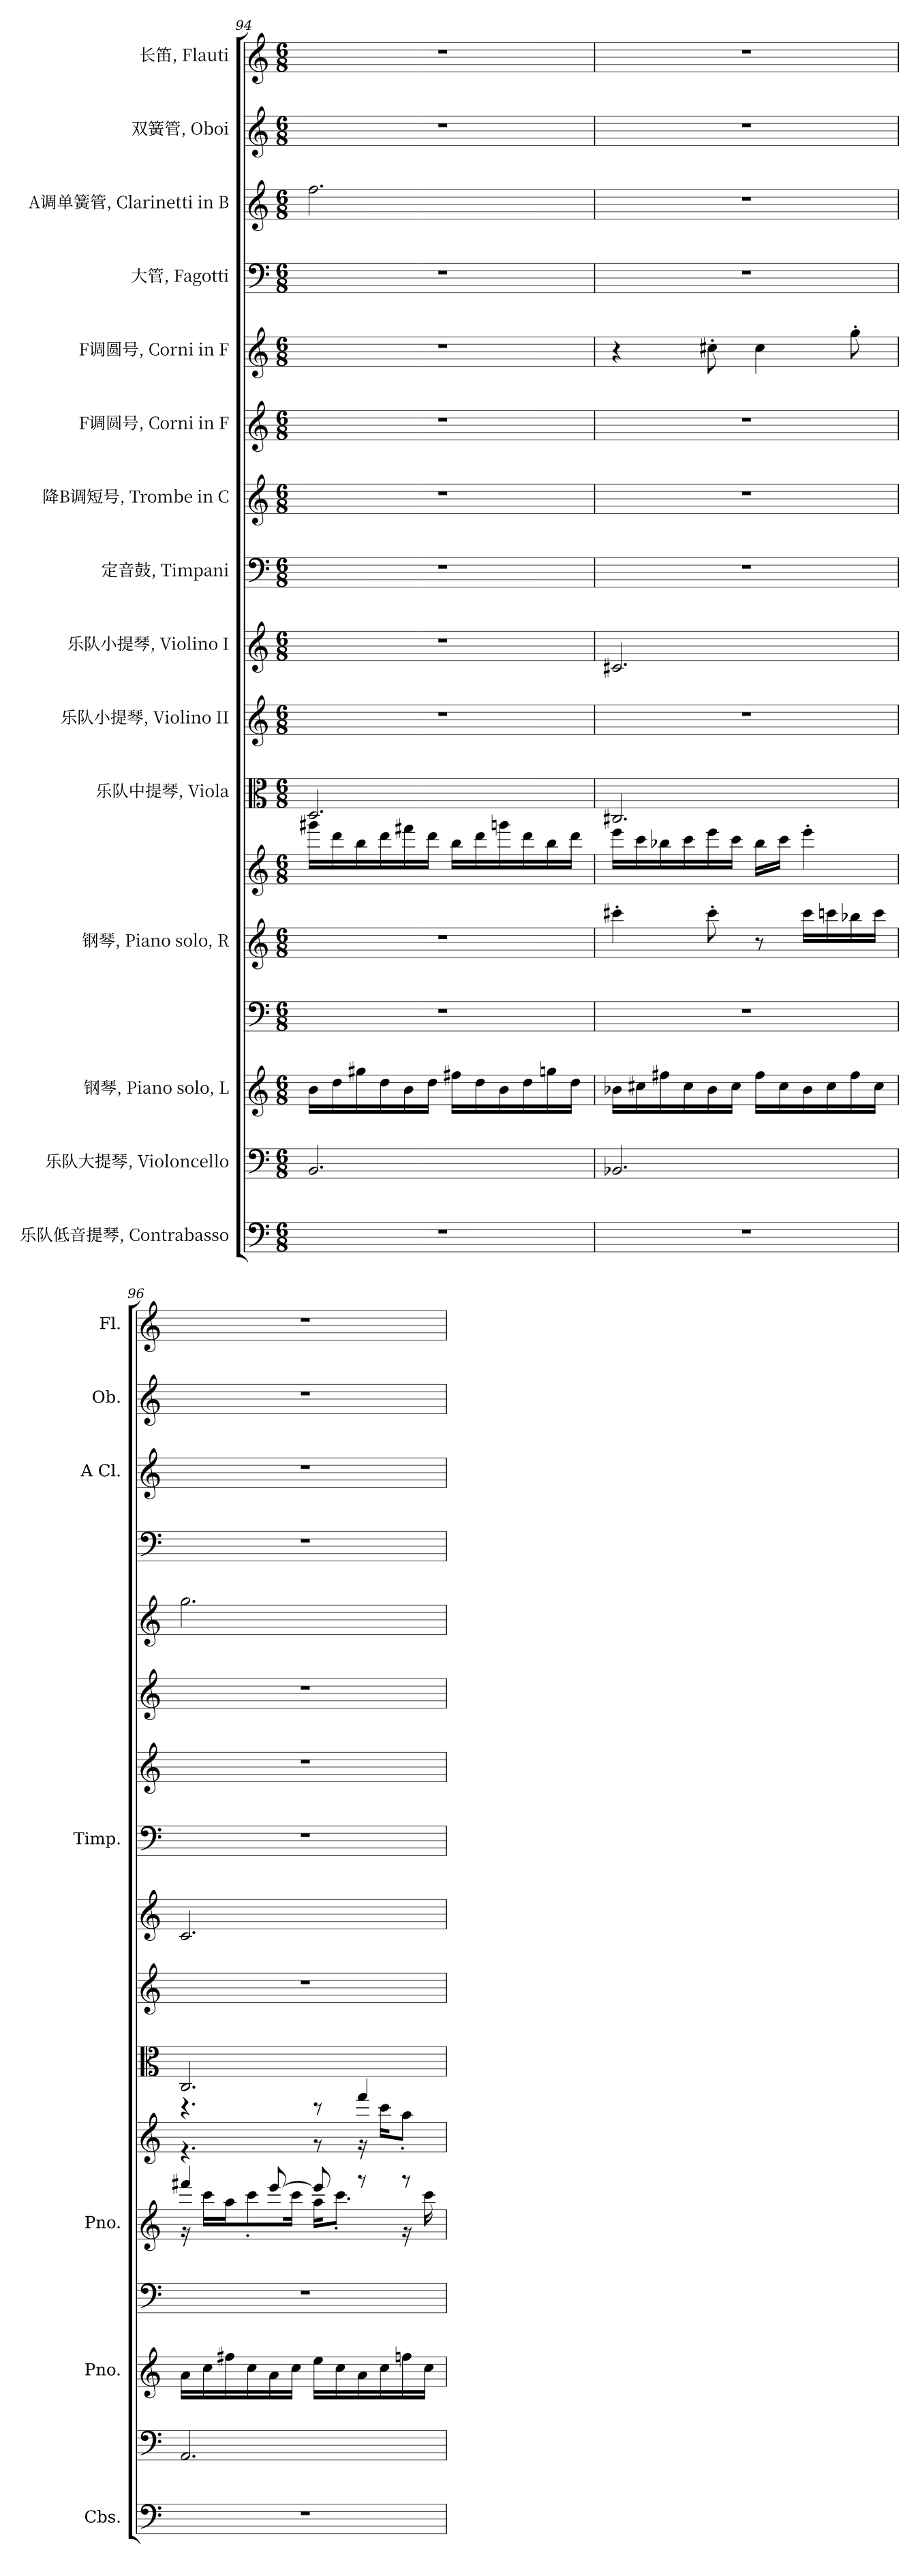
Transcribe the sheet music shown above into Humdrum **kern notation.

**kern	**kern	**kern	**kern	**kern	**kern	**kern	**kern	**kern	**kern	**kern	**kern	**kern	**kern	**kern	**kern	**kern
*part15	*part14	*part13	*part13	*part12	*part12	*part11	*part10	*part9	*part8	*part7	*part6	*part5	*part4	*part3	*part2	*part1
*staff17	*staff16	*staff15	*staff14	*staff13	*staff12	*staff11	*staff10	*staff9	*staff8	*staff7	*staff6	*staff5	*staff4	*staff3	*staff2	*staff1
*I"乐队低音提琴, Contrabasso	*I"乐队大提琴, Violoncello	*I"钢琴, Piano solo, L	*	*I"钢琴, Piano solo, R	*	*I"乐队中提琴, Viola	*I"乐队小提琴, Violino II	*I"乐队小提琴, Violino I	*I"定音鼓, Timpani	*I"降B调短号, Trombe in C	*I"F调圆号, Corni in F	*I"F调圆号, Corni in F	*I"大管, Fagotti	*I"A调单簧管, Clarinetti in B	*I"双簧管, Oboi	*I"长笛, Flauti
*I'Cbs.	*	*I'Pno.	*	*I'Pno.	*	*	*	*	*I'Timp.	*	*	*	*	*I'A Cl.	*I'Ob.	*I'Fl.
*clefF4	*clefF4	*clefG2	*clefF4	*clefG2	*clefG2	*clefC3	*clefG2	*clefG2	*clefF4	*clefG2	*clefG2	*clefG2	*clefF4	*clefG2	*clefG2	*clefG2
*ITrd7c12	*	*	*	*	*	*	*	*	*	*ITrd1c2	*ITrd4c7	*ITrd4c7	*	*ITrd2c3	*	*
*k[]	*k[]	*k[]	*k[]	*k[]	*k[]	*k[]	*k[]	*k[]	*k[]	*k[b-e-]	*k[b-]	*k[b-]	*k[]	*k[f#c#g#]	*k[]	*k[]
*M6/8	*M6/8	*M6/8	*M6/8	*M6/8	*M6/8	*M6/8	*M6/8	*M6/8	*M6/8	*M6/8	*M6/8	*M6/8	*M6/8	*M6/8	*M6/8	*M6/8
*MM140	*MM140	*MM140	*MM140	*MM140	*MM140	*MM140	*MM140	*MM140	*MM140	*MM140	*MM140	*MM140	*MM140	*MM140	*MM140	*MM140
=94	=94	=94	=94	=94	=94	=94	=94	=94	=94	=94	=94	=94	=94	=94	=94	=94
2.r	2.BB/	16b\LL	2.r	2.r	16ggg#X\LL	2.D/	2.r	2.r	2.r	2.r	2.r	2.r	2.r	2.dd\	2.r	2.r
.	.	16dd\	.	.	16ddd\	.	.	.	.	.	.	.	.	.	.	.
.	.	16gg#X\	.	.	16bb\	.	.	.	.	.	.	.	.	.	.	.
.	.	16dd\	.	.	16ddd\	.	.	.	.	.	.	.	.	.	.	.
.	.	16b\	.	.	16fff#X\	.	.	.	.	.	.	.	.	.	.	.
.	.	16dd\JJ	.	.	16ddd\JJ	.	.	.	.	.	.	.	.	.	.	.
.	.	16ff#X\LL	.	.	16bb\LL	.	.	.	.	.	.	.	.	.	.	.
.	.	16dd\	.	.	16ddd\	.	.	.	.	.	.	.	.	.	.	.
.	.	16b\	.	.	16gggn\	.	.	.	.	.	.	.	.	.	.	.
.	.	16dd\	.	.	16ddd\	.	.	.	.	.	.	.	.	.	.	.
.	.	16ggn\	.	.	16bb\	.	.	.	.	.	.	.	.	.	.	.
.	.	16dd\JJ	.	.	16ddd\JJ	.	.	.	.	.	.	.	.	.	.	.
!!LO:PB:g=z
=95	=95	=95	=95	=95	=95	=95	=95	=95	=95	=95	=95	=95	=95	=95	=95	=95
*	*	*	*	*	*	*	*	*	*	*	*	*	*	*	*	*MM131
2.r	2.BB-X/	16b-X\LL	2.r	4ccc#X'\	16eee\LL	2.C#X/	2.r	2.c#X/	2.r	2.r	2.r	4r	2.r	2.r	2.r	2.r
.	.	16cc#X\	.	.	16ccc\	.	.	.	.	.	.	.	.	.	.	.
.	.	16ff#X\	.	.	16bb-X\	.	.	.	.	.	.	.	.	.	.	.
.	.	16cc#\	.	.	16ccc\	.	.	.	.	.	.	.	.	.	.	.
.	.	16b-\	.	8ccc#'\	16eee\	.	.	.	.	.	.	8f#X'\	.	.	.	.
.	.	16cc#\JJ	.	.	16ccc\JJ	.	.	.	.	.	.	.	.	.	.	.
.	.	16ff#\LL	.	8r	16bb-\LL	.	.	.	.	.	.	4f#\	.	.	.	.
.	.	16cc#\	.	.	16ccc\JJ	.	.	.	.	.	.	.	.	.	.	.
.	.	16b-\	.	16ccc#\LL	4eee'\	.	.	.	.	.	.	.	.	.	.	.
.	.	16cc#\	.	16cccn\	.	.	.	.	.	.	.	.	.	.	.	.
.	.	16ff#\	.	16bb-X\	.	.	.	.	.	.	.	8cc'\	.	.	.	.
.	.	16cc#\JJ	.	16ccc\JJ	.	.	.	.	.	.	.	.	.	.	.	.
=96	=96	=96	=96	=96	=96	=96	=96	=96	=96	=96	=96	=96	=96	=96	=96	=96
*	*	*	*	*	*	*	*	*	*	*	*	*	*	*	*	*MM140
*	*	*	*	*^	*^	*	*	*	*	*	*	*	*	*	*	*
2.r	2.AA/	16a\LL	2.r	4fff#X/	16r	4.r	4.r	2.C/	2.r	2.c/	2.r	2.r	2.r	2.cc\	2.r	2.r	2.r	2.r
.	.	16cc\	.	.	16ccc\LL	.	.	.	.	.	.	.	.	.	.	.	.	.
.	.	16ff#X\	.	.	16aa\J	.	.	.	.	.	.	.	.	.	.	.	.	.
.	.	16cc\	.	.	8ccc'\	.	.	.	.	.	.	.	.	.	.	.	.	.
.	.	16a\	.	[8eee/	.	.	.	.	.	.	.	.	.	.	.	.	.	.
.	.	16cc\JJ	.	.	16ccc\Jk	.	.	.	.	.	.	.	.	.	.	.	.	.
.	.	16ee\LL	.	8eee/]	16aa\KL	8r	8r	.	.	.	.	.	.	.	.	.	.	.
.	.	16cc\	.	.	8.ccc'\J	.	.	.	.	.	.	.	.	.	.	.	.	.
.	.	16a\	.	8r	.	4fff/	16r	.	.	.	.	.	.	.	.	.	.	.
.	.	16cc\	.	.	.	.	16ccc\KL	.	.	.	.	.	.	.	.	.	.	.
.	.	16ffn\	.	8r	16r	.	8aa'\J	.	.	.	.	.	.	.	.	.	.	.
.	.	16cc\JJ	.	.	16ccc\	.	.	.	.	.	.	.	.	.	.	.	.	.
*	*	*	*	*v	*v	*	*	*	*	*	*	*	*	*	*	*	*	*
*	*	*	*	*	*v	*v	*	*	*	*	*	*	*	*	*	*	*
=	=	=	=	=	=	=	=	=	=	=	=	=	=	=	=	=
*-	*-	*-	*-	*-	*-	*-	*-	*-	*-	*-	*-	*-	*-	*-	*-	*-
